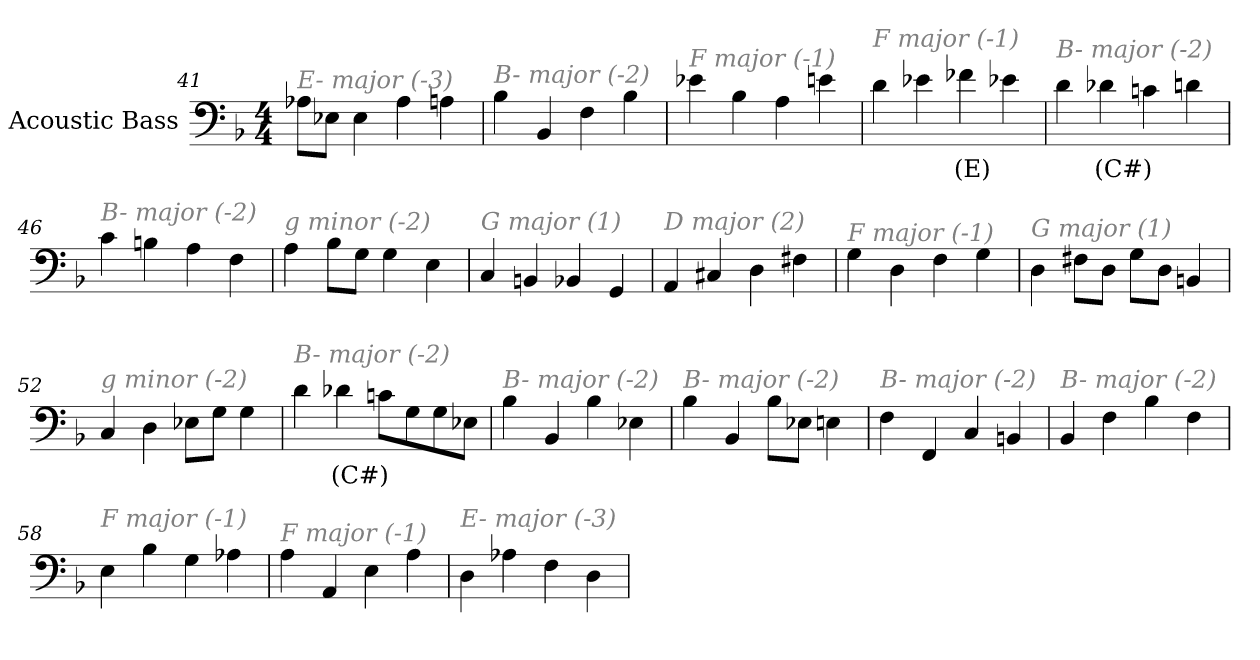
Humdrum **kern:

**kern	**text
*part1	*part1
*staff1	*staff1
*I"Acoustic Bass	*
*clefF4	*
*ITrd7c12	*
*k[b-]	*
*F:	*
*M4/4	*
=41	=41
!LO:TX:i:color=#808080:t=E- major (-3)	!
8AA-XL	.
8EE-XJ	.
4EE-	.
4AA-	.
4AAn	.
=42	=42
!LO:TX:i:color=#808080:t=B- major (-2)	!
4BB-	.
4BBB-	.
4FF	.
4BB-	.
=43	=43
!LO:TX:i:color=#808080:t=F major (-1)	!
4E-X	.
4BB-	.
4AA	.
4En	.
=44	=44
!LO:TX:i:color=#808080:t=F major (-1)	!
4D	.
4E-X	.
4F-Xi	(E)
4E-X	.
=45	=45
!LO:TX:i:color=#808080:t=B- major (-2)	!
4D	.
4D-Xj	(C#)
4Cn	.
4D	.
=46	=46
!LO:TX:i:color=#808080:t=B- major (-2)	!
4C	.
4BBn	.
4AA	.
4FF	.
=47	=47
!LO:TX:i:color=#808080:t=g minor (-2)	!
4AA	.
8BB-L	.
8GGJ	.
4GG	.
4EE	.
=48	=48
!LO:TX:i:color=#808080:t=G major (1)	!
4CC	.
4BBBn	.
4BBB-X	.
4GGG	.
=49	=49
!LO:TX:i:color=#808080:t=D major (2)	!
4AAA	.
4CC#X	.
4DD	.
4FF#X	.
=50	=50
!LO:TX:i:color=#808080:t=F major (-1)	!
4GG	.
4DD	.
4FF	.
4GG	.
=51	=51
!LO:TX:i:color=#808080:t=G major (1)	!
4DD	.
8FF#XL	.
8DDJ	.
8GGL	.
8DDJ	.
4BBBn	.
=52	=52
!LO:TX:i:color=#808080:t=g minor (-2)	!
4CC	.
4DD	.
8EE-XL	.
8GGJ	.
4GG	.
=53	=53
!LO:TX:i:color=#808080:t=B- major (-2)	!
4D	.
4D-Xj	(C#)
8CnL	.
8GG	.
8GG	.
8EE-XJ	.
=54	=54
!LO:TX:i:color=#808080:t=B- major (-2)	!
4BB-	.
4BBB-	.
4BB-	.
4EE-X	.
=55	=55
!LO:TX:i:color=#808080:t=B- major (-2)	!
4BB-	.
4BBB-	.
8BB-L	.
8EE-XJ	.
4EEn	.
=56	=56
!LO:TX:i:color=#808080:t=B- major (-2)	!
4FF	.
4FFF	.
4CC	.
4BBBn	.
=57	=57
!LO:TX:i:color=#808080:t=B- major (-2)	!
4BBB-	.
4FF	.
4BB-	.
4FF	.
=58	=58
!LO:TX:i:color=#808080:t=F major (-1)	!
4EE	.
4BB-	.
4GG	.
4AA-X	.
=59	=59
!LO:TX:i:color=#808080:t=F major (-1)	!
4AA	.
4AAA	.
4EE	.
4AA	.
=60	=60
!LO:TX:i:color=#808080:t=E- major (-3)	!
4DD	.
4AA-X	.
4FF	.
4DD	.
=	=
*-	*-
